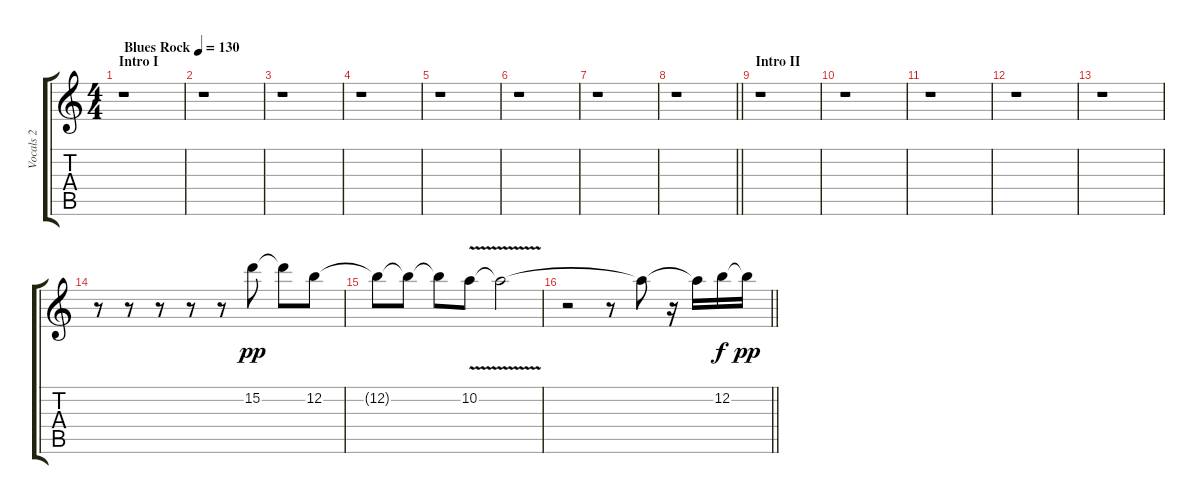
\track ("Vocals 2" "Vocals 2") {instrument distortionguitar}
\staff {score tabs}
\tuning (E4 B3 G3 D3 A2 E2) {hide}
\ts (4 4)
\section ("" "Intro I")
\tempo (130 "Blues Rock")
\clef g2
\ks c
r.1{dy pp instrument distortionguitar} |
r.1 |
r.1 |
r.1 |
r.1 |
r.1 |
r.1 |
\barLineRight lightlight
r.1 |
\section ("" "Intro II")
r.1 |
r.1 |
r.1 |
r.1 |
r.1 |
r.8 r.8 r.8 r.8 r.8 15.2.8 15.2{t}.8 12.2.8 |
12.2{t}.8 12.2{t}.8 12.2{t}.8 10.2{v}.8 10.2{t}.2 |
\barLineRight lightlight
r.2 r.8 10.2{t}.8 r.16 10.2{t}.16 12.2.16{dy f} 12.2{t}.16{dy pp}
